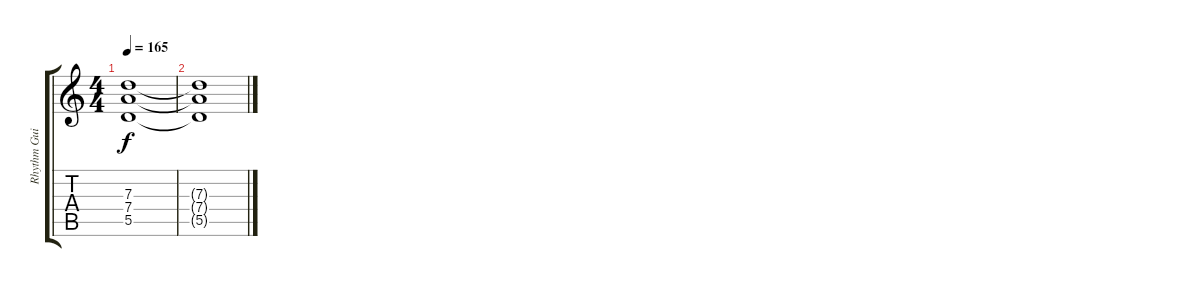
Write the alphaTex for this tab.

\track ("Rhythm Guitar" "Rhythm Gui") {instrument distortionguitar}
\staff {score tabs}
\tuning (E4 B3 G3 D3 A2 E2) {hide}
\ts (4 4)
\tempo 165
\clef g2
\ks c
(7.3 7.4 5.5).1{dy f} |
(7.3{t} 7.4{t} 5.5{t}).1
